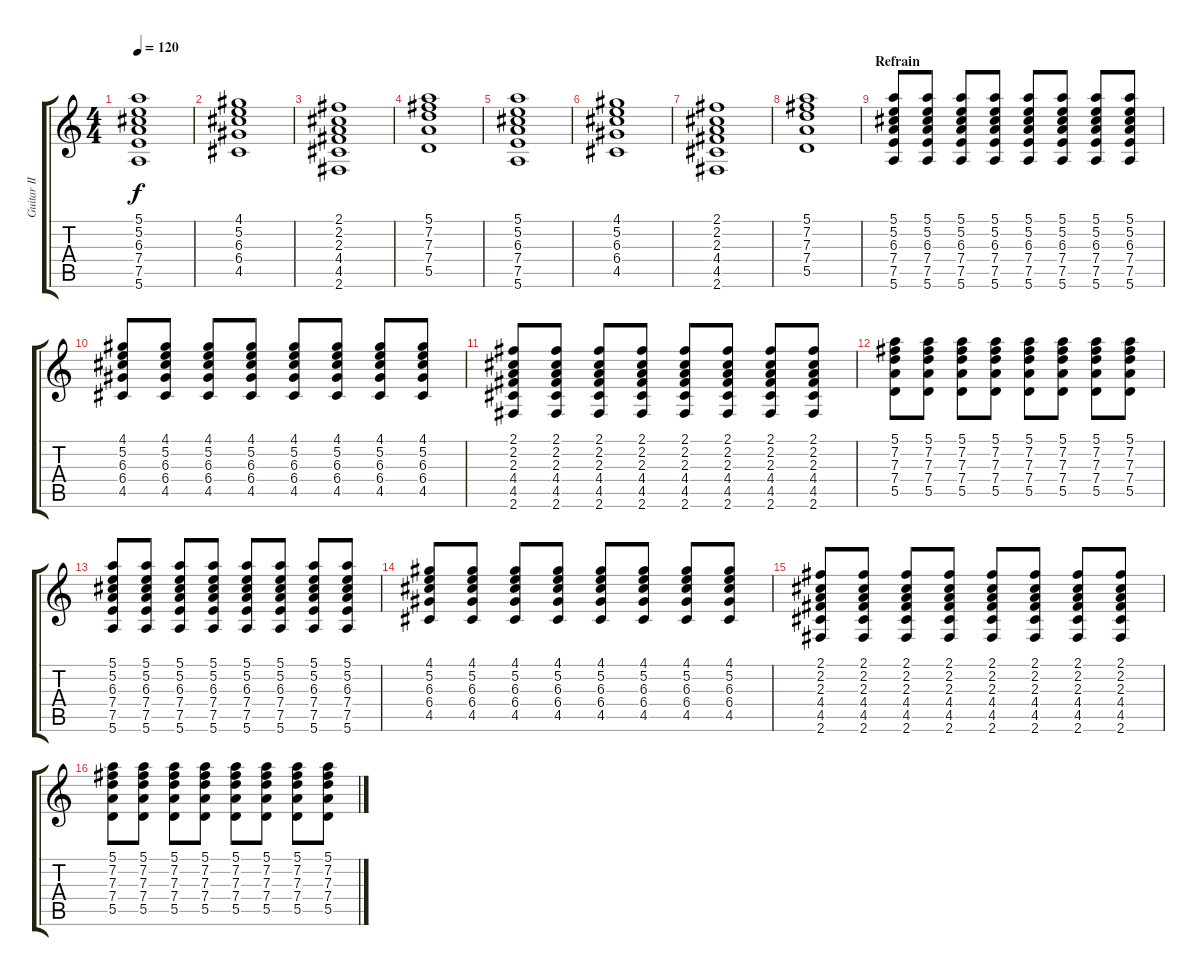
\track ("Guitar II" "Guitar II") {instrument acousticguitarsteel}
\staff {score tabs}
\tuning (E4 B3 G3 D3 A2 E2) {hide}
\ts (4 4)
\tempo 120
\clef g2
\ks c
(5.1 5.2 6.3 7.4 7.5 5.6).1{dy f} |
(4.1 5.2 6.3 6.4 4.5).1 |
(2.1 2.2 2.3 4.4 4.5 2.6).1 |
(5.1 7.2 7.3 7.4 5.5).1 |
(5.1 5.2 6.3 7.4 7.5 5.6).1 |
(4.1 5.2 6.3 6.4 4.5).1 |
(2.1 2.2 2.3 4.4 4.5 2.6).1 |
(5.1 7.2 7.3 7.4 5.5).1 |
\section ("" "Refrain")
(5.1 5.2 6.3 7.4 7.5 5.6).8 (5.1 5.2 6.3 7.4 7.5 5.6).8 (5.1 5.2 6.3 7.4 7.5 5.6).8 (5.1 5.2 6.3 7.4 7.5 5.6).8 (5.1 5.2 6.3 7.4 7.5 5.6).8 (5.1 5.2 6.3 7.4 7.5 5.6).8 (5.1 5.2 6.3 7.4 7.5 5.6).8 (5.1 5.2 6.3 7.4 7.5 5.6).8 |
(4.1 5.2 6.3 6.4 4.5).8 (4.1 5.2 6.3 6.4 4.5).8 (4.1 5.2 6.3 6.4 4.5).8 (4.1 5.2 6.3 6.4 4.5).8 (4.1 5.2 6.3 6.4 4.5).8 (4.1 5.2 6.3 6.4 4.5).8 (4.1 5.2 6.3 6.4 4.5).8 (4.1 5.2 6.3 6.4 4.5).8 |
(2.1 2.2 2.3 4.4 4.5 2.6).8 (2.1 2.2 2.3 4.4 4.5 2.6).8 (2.1 2.2 2.3 4.4 4.5 2.6).8 (2.1 2.2 2.3 4.4 4.5 2.6).8 (2.1 2.2 2.3 4.4 4.5 2.6).8 (2.1 2.2 2.3 4.4 4.5 2.6).8 (2.1 2.2 2.3 4.4 4.5 2.6).8 (2.1 2.2 2.3 4.4 4.5 2.6).8 |
(5.1 7.2 7.3 7.4 5.5).8 (5.1 7.2 7.3 7.4 5.5).8 (5.1 7.2 7.3 7.4 5.5).8 (5.1 7.2 7.3 7.4 5.5).8 (5.1 7.2 7.3 7.4 5.5).8 (5.1 7.2 7.3 7.4 5.5).8 (5.1 7.2 7.3 7.4 5.5).8 (5.1 7.2 7.3 7.4 5.5).8 |
(5.1 5.2 6.3 7.4 7.5 5.6).8 (5.1 5.2 6.3 7.4 7.5 5.6).8 (5.1 5.2 6.3 7.4 7.5 5.6).8 (5.1 5.2 6.3 7.4 7.5 5.6).8 (5.1 5.2 6.3 7.4 7.5 5.6).8 (5.1 5.2 6.3 7.4 7.5 5.6).8 (5.1 5.2 6.3 7.4 7.5 5.6).8 (5.1 5.2 6.3 7.4 7.5 5.6).8 |
(4.1 5.2 6.3 6.4 4.5).8 (4.1 5.2 6.3 6.4 4.5).8 (4.1 5.2 6.3 6.4 4.5).8 (4.1 5.2 6.3 6.4 4.5).8 (4.1 5.2 6.3 6.4 4.5).8 (4.1 5.2 6.3 6.4 4.5).8 (4.1 5.2 6.3 6.4 4.5).8 (4.1 5.2 6.3 6.4 4.5).8 |
(2.1 2.2 2.3 4.4 4.5 2.6).8 (2.1 2.2 2.3 4.4 4.5 2.6).8 (2.1 2.2 2.3 4.4 4.5 2.6).8 (2.1 2.2 2.3 4.4 4.5 2.6).8 (2.1 2.2 2.3 4.4 4.5 2.6).8 (2.1 2.2 2.3 4.4 4.5 2.6).8 (2.1 2.2 2.3 4.4 4.5 2.6).8 (2.1 2.2 2.3 4.4 4.5 2.6).8 |
(5.1 7.2 7.3 7.4 5.5).8 (5.1 7.2 7.3 7.4 5.5).8 (5.1 7.2 7.3 7.4 5.5).8 (5.1 7.2 7.3 7.4 5.5).8 (5.1 7.2 7.3 7.4 5.5).8 (5.1 7.2 7.3 7.4 5.5).8 (5.1 7.2 7.3 7.4 5.5).8 (5.1 7.2 7.3 7.4 5.5).8
